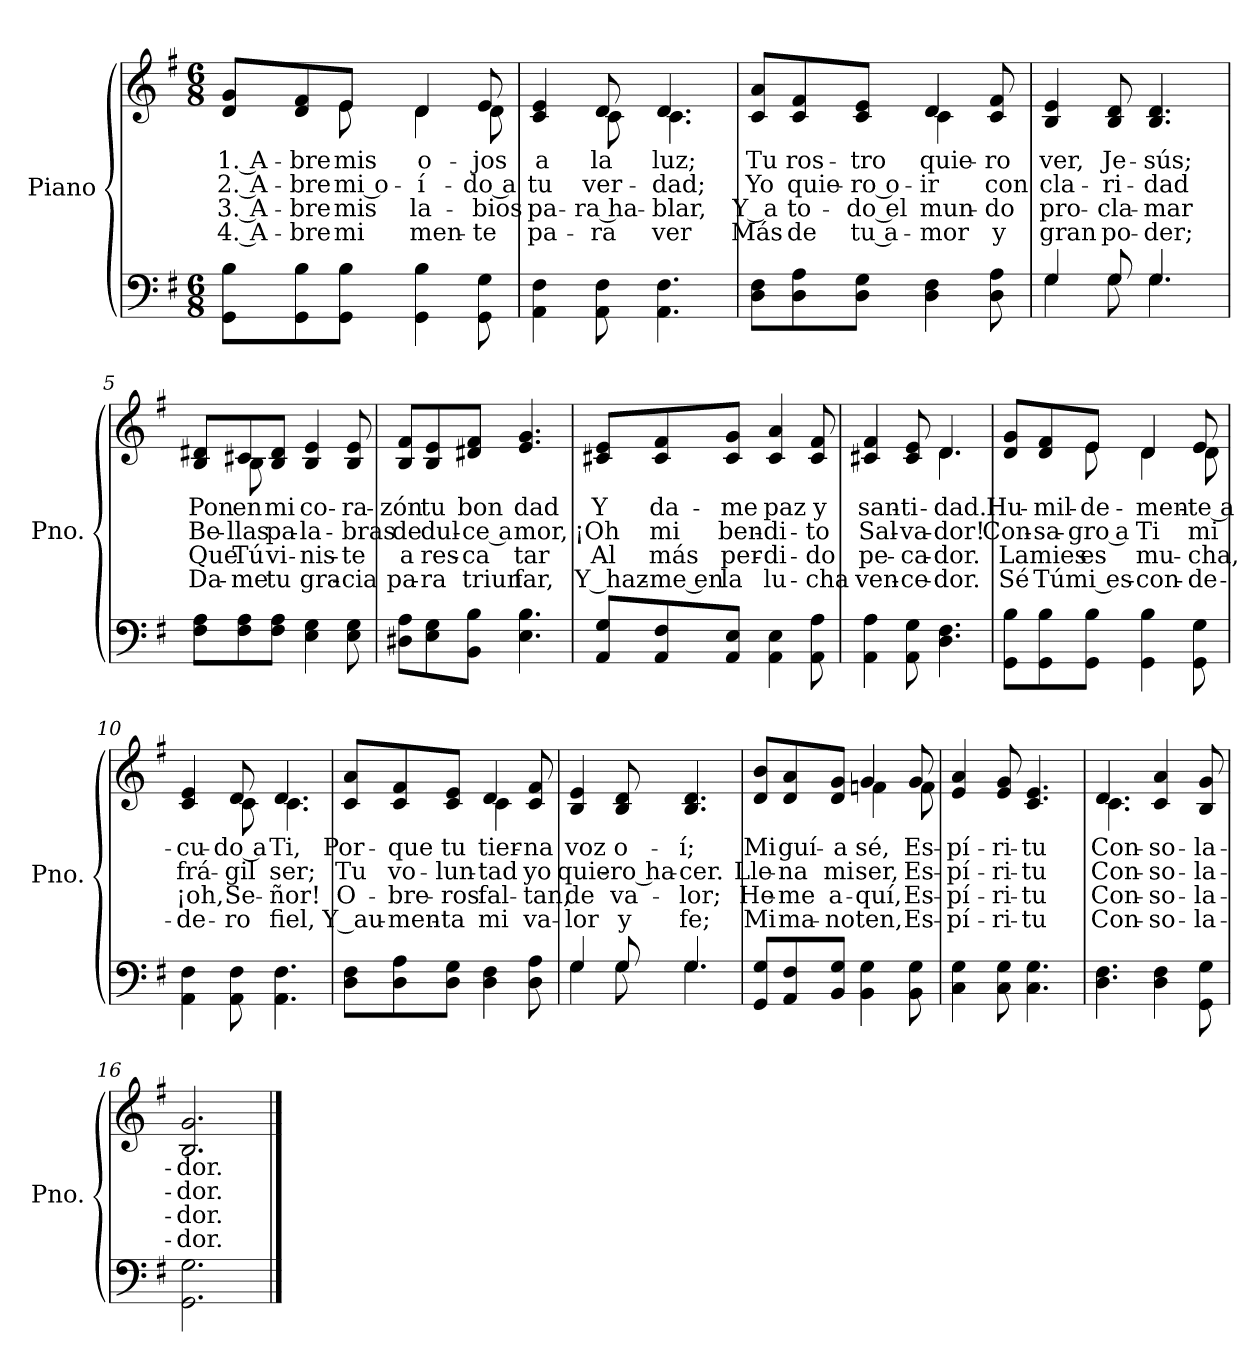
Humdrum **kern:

**kern	**kern	**text	**text	**text	**text
*part1	*part1	*part1	*part1	*part1	*part1
*staff2	*staff1	*staff1	*staff1	*staff1	*staff1
*I"Piano	*	*	*	*	*
*I'Pno.	*	*	*	*	*
*clefF4	*clefG2	*	*	*	*
*k[f#]	*k[f#]	*	*	*	*
*M6/8	*M6/8	*	*	*	*
=1	=1	=1	=1	=1	=1
!	!	!LO:LY:b	!LO:LY:b	!LO:LY:b	!LO:LY:b
*	*^	*	*	*	*
8GG\ 8B\L	8d/ 8g/L	4ryy	1. A-	2. A-	3. A-	4. A-
!	!	!	!LO:LY:b	!LO:LY:b	!LO:LY:b	!LO:LY:b
8GG\ 8B\	8d/ 8f#/	.	-bre	-bre	-bre	-bre
!	!	!	!LO:LY:b	!LO:LY:b	!LO:LY:b	!LO:LY:b
8GG\ 8B\J	8e/J	8e\	mis	mi o-	mis	mi
!	!	!	!LO:LY:b	!LO:LY:b	!LO:LY:b	!LO:LY:b
4GG\ 4B\	4d/	4d\	o-	-í-	la-	men-
!	!	!	!LO:LY:b	!LO:LY:b	!LO:LY:b	!LO:LY:b
8GG\ 8G\	8e/	8d\	-jos	-do a	-bios	-te
=2	=2	=2	=2	=2	=2	=2
!	!	!	!LO:LY:b	!LO:LY:b	!LO:LY:b	!LO:LY:b
4AA\ 4F#\	4c/ 4e/	4ryy	a	tu	pa-	pa-
!	!	!	!LO:LY:b	!LO:LY:b	!LO:LY:b	!LO:LY:b
8AA\ 8F#\	8d/	8c\	la	ver-	-ra ha-	-ra
!	!	!	!LO:LY:b	!LO:LY:b	!LO:LY:b	!LO:LY:b
4.AA\ 4.F#\	4.d/	4.c\	luz;	-dad;	-blar,	ver
=3	=3	=3	=3	=3	=3	=3
!	!	!	!LO:LY:b	!LO:LY:b	!LO:LY:b	!LO:LY:b
8D\ 8F#\L	8c/ 8a/L	4.ryy	Tu	Yo	Y a	Más
!	!	!	!LO:LY:b	!LO:LY:b	!LO:LY:b	!LO:LY:b
8D\ 8A\	8c/ 8f#/	.	ros-	quie-	to-	de
!	!	!	!LO:LY:b	!LO:LY:b	!LO:LY:b	!LO:LY:b
8D\ 8G\J	8c/ 8e/J	.	-tro	-ro o-	-do el	tu a-
!	!	!	!LO:LY:b	!LO:LY:b	!LO:LY:b	!LO:LY:b
4D\ 4F#\	4d/	4c\	quie-	-ir	mun-	-mor
!	!	!	!LO:LY:b	!LO:LY:b	!LO:LY:b	!LO:LY:b
8D\ 8A\	8c/ 8f#/	8ryy	-ro	con	-do	y
=4	=4	=4	=4	=4	=4	=4
*^	*	*	*	*	*	*
!	!	!	!	!LO:LY:b	!LO:LY:b	!LO:LY:b	!LO:LY:b
*	*	*v	*v	*	*	*	*
4G/	4G\	4B/ 4e/	ver,	cla-	pro-	gran
!	!	!	!LO:LY:b	!LO:LY:b	!LO:LY:b	!LO:LY:b
8G/	8G\	8B/ 8d/	Je-	-ri-	-cla-	po-
!	!	!	!LO:LY:b	!LO:LY:b	!LO:LY:b	!LO:LY:b
4.G/	4.G\	4.B/ 4.d/	-sús;	-dad	-mar	-der;
!!LO:LB:g=z
=5	=5	=5	=5	=5	=5	=5
!	!	!	!LO:LY:b	!LO:LY:b	!LO:LY:b	!LO:LY:b
*v	*v	*^	*	*	*	*
8F#\ 8A\L	8B/ 8d#X/L	8ryy	Pon	Be-	Que	Da-
!	!	!	!LO:LY:b	!LO:LY:b	!LO:LY:b	!LO:LY:b
8F#\ 8A\	8c#X/	8B\	en	-llas	Tú	-me
!	!	!	!LO:LY:b	!LO:LY:b	!LO:LY:b	!LO:LY:b
8F#\ 8A\J	8B/ 8d#/J	2ryy	mi	pa-	vi-	tu
!	!	!	!LO:LY:b	!LO:LY:b	!LO:LY:b	!LO:LY:b
4E\ 4G\	4B/ 4e/	.	co-	-la-	-nis-	gra-
!	!	!	!LO:LY:b	!LO:LY:b	!LO:LY:b	!LO:LY:b
8E\ 8G\	8B/ 8e/	.	-ra-	-bras	-te	-cia
*	*v	*v	*	*	*	*
=6	=6	=6	=6	=6	=6
!	!	!LO:LY:b	!LO:LY:b	!LO:LY:b	!LO:LY:b
8D#X\ 8A\L	8B/ 8f#/L	-zón	de	a	pa-
!	!	!LO:LY:b	!LO:LY:b	!LO:LY:b	!LO:LY:b
8E\ 8G\	8B/ 8e/	tu	dul-	res-	-ra
!	!	!LO:LY:b	!LO:LY:b	!LO:LY:b	!LO:LY:b
8BB\ 8B\J	8d#X/ 8f#/J	bon	-ce a	-ca	triun
!	!	!LO:LY:b	!LO:LY:b	!LO:LY:b	!LO:LY:b
4.E\ 4.B\	4.e/ 4.g/	-dad	-mor,	-tar	-far,
=7	=7	=7	=7	=7	=7
!	!	!LO:LY:b	!LO:LY:b	!LO:LY:b	!LO:LY:b
8AA/ 8G/L	8c#X/ 8e/L	Y	¡Oh	Al	Y haz-
!	!	!LO:LY:b	!LO:LY:b	!LO:LY:b	!LO:LY:b
8AA/ 8F#/	8c#/ 8f#/	da-	mi	más	-me en
!	!	!LO:LY:b	!LO:LY:b	!LO:LY:b	!LO:LY:b
8AA/ 8E/J	8c#/ 8g/J	-me	ben-	per-	la
!	!	!LO:LY:b	!LO:LY:b	!LO:LY:b	!LO:LY:b
4AA\ 4E\	4c#/ 4a/	paz	-di-	-di-	lu-
!	!	!LO:LY:b	!LO:LY:b	!LO:LY:b	!LO:LY:b
8AA\ 8A\	8c#/ 8f#/	y	-to	-do	-cha
=8	=8	=8	=8	=8	=8
!	!	!LO:LY:b	!LO:LY:b	!LO:LY:b	!LO:LY:b
*	*^	*	*	*	*
4AA\ 4A\	4c#X/ 4f#/	4.ryy	san-	Sal-	pe-	ven-
!	!	!	!LO:LY:b	!LO:LY:b	!LO:LY:b	!LO:LY:b
8AA\ 8G\	8c#/ 8e/	.	-ti-	-va-	-ca-	-ce-
!	!	!	!LO:LY:b	!LO:LY:b	!LO:LY:b	!LO:LY:b
4.D\ 4.F#\	4.d/	4.d\	-dad.	-dor!	-dor.	-dor.
!!LO:LB:g=z	!!
=9	=9	=9	=9	=9	=9	=9
!	!	!	!LO:LY:b	!LO:LY:b	!LO:LY:b	!LO:LY:b
8GG\ 8B\L	8d/ 8g/L	4ryy	Hu-	Con-	La	Sé
!	!	!	!LO:LY:b	!LO:LY:b	!LO:LY:b	!LO:LY:b
8GG\ 8B\	8d/ 8f#/	.	-mil-	-sa-	mies	Tú
!	!	!	!LO:LY:b	!LO:LY:b	!LO:LY:b	!LO:LY:b
8GG\ 8B\J	8e/J	8e\	-de-	-gro a	es	mi es-
!	!	!	!LO:LY:b	!LO:LY:b	!LO:LY:b	!LO:LY:b
4GG\ 4B\	4d/	4d\	-men-	Ti	mu-	-con-
!	!	!	!LO:LY:b	!LO:LY:b	!LO:LY:b	!LO:LY:b
8GG\ 8G\	8e/	8d\	-te a-	mi	-cha,	-de-
=10	=10	=10	=10	=10	=10	=10
!	!	!	!LO:LY:b	!LO:LY:b	!LO:LY:b	!LO:LY:b
4AA\ 4F#\	4c/ 4e/	4ryy	-cu-	frá-	¡oh,	-de-
!	!	!	!LO:LY:b	!LO:LY:b	!LO:LY:b	!LO:LY:b
8AA\ 8F#\	8d/	8c\	-do a	-gil	Se-	-ro
!	!	!	!LO:LY:b	!LO:LY:b	!LO:LY:b	!LO:LY:b
4.AA\ 4.F#\	4.d/	4.c\	Ti,	ser;	-ñor!	fiel,
=11	=11	=11	=11	=11	=11	=11
!	!	!	!LO:LY:b	!LO:LY:b	!LO:LY:b	!LO:LY:b
8D\ 8F#\L	8c/ 8a/L	4.ryy	Por-	Tu	O-	Y au-
!	!	!	!LO:LY:b	!LO:LY:b	!LO:LY:b	!LO:LY:b
8D\ 8A\	8c/ 8f#/	.	-que	vo-	-bre-	-men-
!	!	!	!LO:LY:b	!LO:LY:b	!LO:LY:b	!LO:LY:b
8D\ 8G\J	8c/ 8e/J	.	tu	-lun-	-ros	-ta
!	!	!	!LO:LY:b	!LO:LY:b	!LO:LY:b	!LO:LY:b
4D\ 4F#\	4d/	4c\	tier-	-tad	fal-	mi
!	!	!	!LO:LY:b	!LO:LY:b	!LO:LY:b	!LO:LY:b
8D\ 8A\	8c/ 8f#/	8ryy	-na	yo	-tan,	va-
=12	=12	=12	=12	=12	=12	=12
*^	*	*	*	*	*	*
!	!	!	!	!LO:LY:b	!LO:LY:b	!LO:LY:b	!LO:LY:b
*	*	*v	*v	*	*	*	*
4G/	4G\	4B/ 4e/	voz	quie-	de	-lor
!	!	!	!LO:LY:b	!LO:LY:b	!LO:LY:b	!LO:LY:b
8G/	8G\	8B/ 8d/	o-	-ro ha-	va-	y
!	!	!	!LO:LY:b	!LO:LY:b	!LO:LY:b	!LO:LY:b
4.G/	4.G\	4.B/ 4.d/	-í;	-cer.	-lor;	fe;
!!LO:LB:g=z
=13	=13	=13	=13	=13	=13	=13
!	!	!	!LO:LY:b	!LO:LY:b	!LO:LY:b	!LO:LY:b
*v	*v	*^	*	*	*	*
8GG/ 8G/L	8d/ 8b/L	4.ryy	Mi	Lle-	He-	Mi
!	!	!	!LO:LY:b	!LO:LY:b	!LO:LY:b	!LO:LY:b
8AA/ 8F#/	8d/ 8a/	.	guí-	-na	-me	ma-
!	!	!	!LO:LY:b	!LO:LY:b	!LO:LY:b	!LO:LY:b
8BB/ 8G/J	8d/ 8g/J	.	-a	mi	a-	-no
!	!	!	!LO:LY:b	!LO:LY:b	!LO:LY:b	!LO:LY:b
4BB\ 4G\	4g/	4fn\	sé,	ser,	-quí,	ten,
!	!	!	!LO:LY:b	!LO:LY:b	!LO:LY:b	!LO:LY:b
8BB\ 8G\	8g/	8f\	Es-	Es-	Es-	Es-
=14	=14	=14	=14	=14	=14	=14
!	!	!	!LO:LY:b	!LO:LY:b	!LO:LY:b	!LO:LY:b
*	*v	*v	*	*	*	*
4C\ 4G\	4e/ 4a/	-pí-	-pí-	-pí-	-pí-
!	!	!LO:LY:b	!LO:LY:b	!LO:LY:b	!LO:LY:b
8C\ 8G\	8e/ 8g/	-ri-	-ri-	-ri-	-ri-
!	!	!LO:LY:b	!LO:LY:b	!LO:LY:b	!LO:LY:b
4.C\ 4.G\	4.c/ 4.e/	-tu	-tu	-tu	-tu
=15	=15	=15	=15	=15	=15
!	!	!LO:LY:b	!LO:LY:b	!LO:LY:b	!LO:LY:b
*	*^	*	*	*	*
4.D\ 4.F#\	4.d/	4.c\	Con-	Con-	Con-	Con-
!	!	!	!LO:LY:b	!LO:LY:b	!LO:LY:b	!LO:LY:b
4D\ 4F#\	4c/ 4a/	4.ryy	-so-	-so-	-so-	-so-
!	!	!	!LO:LY:b	!LO:LY:b	!LO:LY:b	!LO:LY:b
8GG\ 8G\	8B/ 8g/	.	-la-	-la-	-la-	-la-
*	*v	*v	*	*	*	*
=16	=16	=16	=16	=16	=16
!	!	!LO:LY:b	!LO:LY:b	!LO:LY:b	!LO:LY:b
2.GG\ 2.G\	2.B/ 2.g/	-dor.	-dor.	-dor.	-dor.
==	==	==	==	==	==
*-	*-	*-	*-	*-	*-
